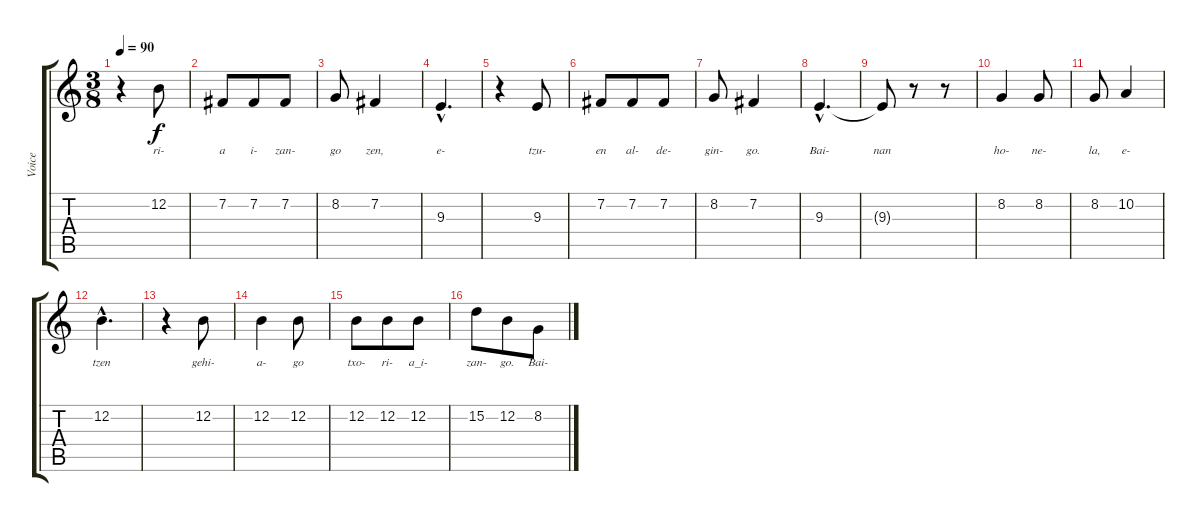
\track ("Voice" "Voice") {instrument recorder}
\staff {score tabs}
\tuning (E4 B3 G3 D3 A2 E2) {hide}
\ts (3 8)
\tempo 90
\clef g2
\ks c
r.4{dy f} 12.2.8{lyrics (0 "ri-") lyrics (1 "") lyrics (2 "") lyrics (3 "") lyrics (4 "")} |
7.2.8{lyrics (0 "a") lyrics (1 "") lyrics (2 "") lyrics (3 "") lyrics (4 "")} 7.2.8{lyrics (0 "i-") lyrics (1 "") lyrics (2 "") lyrics (3 "") lyrics (4 "")} 7.2.8{lyrics (0 "zan-") lyrics (1 "") lyrics (2 "") lyrics (3 "") lyrics (4 "")} |
8.2.8{lyrics (0 "go") lyrics (1 "") lyrics (2 "") lyrics (3 "") lyrics (4 "")} 7.2.4{lyrics (0 "zen,") lyrics (1 "") lyrics (2 "") lyrics (3 "") lyrics (4 "")} |
9.3{hac}.4{d lyrics (0 "e-") lyrics (1 "") lyrics (2 "") lyrics (3 "") lyrics (4 "")} |
r.4 9.3.8{lyrics (0 "tzu-") lyrics (1 "") lyrics (2 "") lyrics (3 "") lyrics (4 "")} |
7.2.8{lyrics (0 "en") lyrics (1 "") lyrics (2 "") lyrics (3 "") lyrics (4 "")} 7.2.8{lyrics (0 "al-") lyrics (1 "") lyrics (2 "") lyrics (3 "") lyrics (4 "")} 7.2.8{lyrics (0 "de-") lyrics (1 "") lyrics (2 "") lyrics (3 "") lyrics (4 "")} |
8.2.8{lyrics (0 "gin-") lyrics (1 "") lyrics (2 "") lyrics (3 "") lyrics (4 "")} 7.2.4{lyrics (0 "go.") lyrics (1 "") lyrics (2 "") lyrics (3 "") lyrics (4 "")} |
9.3{hac}.4{d lyrics (0 "Bai-") lyrics (1 "") lyrics (2 "") lyrics (3 "") lyrics (4 "")} |
9.3{t}.8{lyrics (0 "nan") lyrics (1 "") lyrics (2 "") lyrics (3 "") lyrics (4 "")} r.8 r.8 |
8.2.4{lyrics (0 "ho-") lyrics (1 "") lyrics (2 "") lyrics (3 "") lyrics (4 "")} 8.2.8{lyrics (0 "ne-") lyrics (1 "") lyrics (2 "") lyrics (3 "") lyrics (4 "")} |
8.2.8{lyrics (0 "la,") lyrics (1 "") lyrics (2 "") lyrics (3 "") lyrics (4 "")} 10.2.4{lyrics (0 "e-") lyrics (1 "") lyrics (2 "") lyrics (3 "") lyrics (4 "")} |
12.2{hac}.4{d lyrics (0 "tzen") lyrics (1 "") lyrics (2 "") lyrics (3 "") lyrics (4 "")} |
r.4 12.2.8{lyrics (0 "gehi-") lyrics (1 "") lyrics (2 "") lyrics (3 "") lyrics (4 "")} |
12.2.4{lyrics (0 "a-") lyrics (1 "") lyrics (2 "") lyrics (3 "") lyrics (4 "")} 12.2.8{lyrics (0 "go") lyrics (1 "") lyrics (2 "") lyrics (3 "") lyrics (4 "")} |
12.2.8{lyrics (0 "txo-") lyrics (1 "") lyrics (2 "") lyrics (3 "") lyrics (4 "")} 12.2.8{lyrics (0 "ri-") lyrics (1 "") lyrics (2 "") lyrics (3 "") lyrics (4 "")} 12.2.8{lyrics (0 "a_i-") lyrics (1 "") lyrics (2 "") lyrics (3 "") lyrics (4 "")} |
15.2.8{lyrics (0 "zan-") lyrics (1 "") lyrics (2 "") lyrics (3 "") lyrics (4 "")} 12.2.8{lyrics (0 "go.") lyrics (1 "") lyrics (2 "") lyrics (3 "") lyrics (4 "")} 8.2.8{lyrics (0 "Bai-") lyrics (1 "") lyrics (2 "") lyrics (3 "") lyrics (4 "")}
